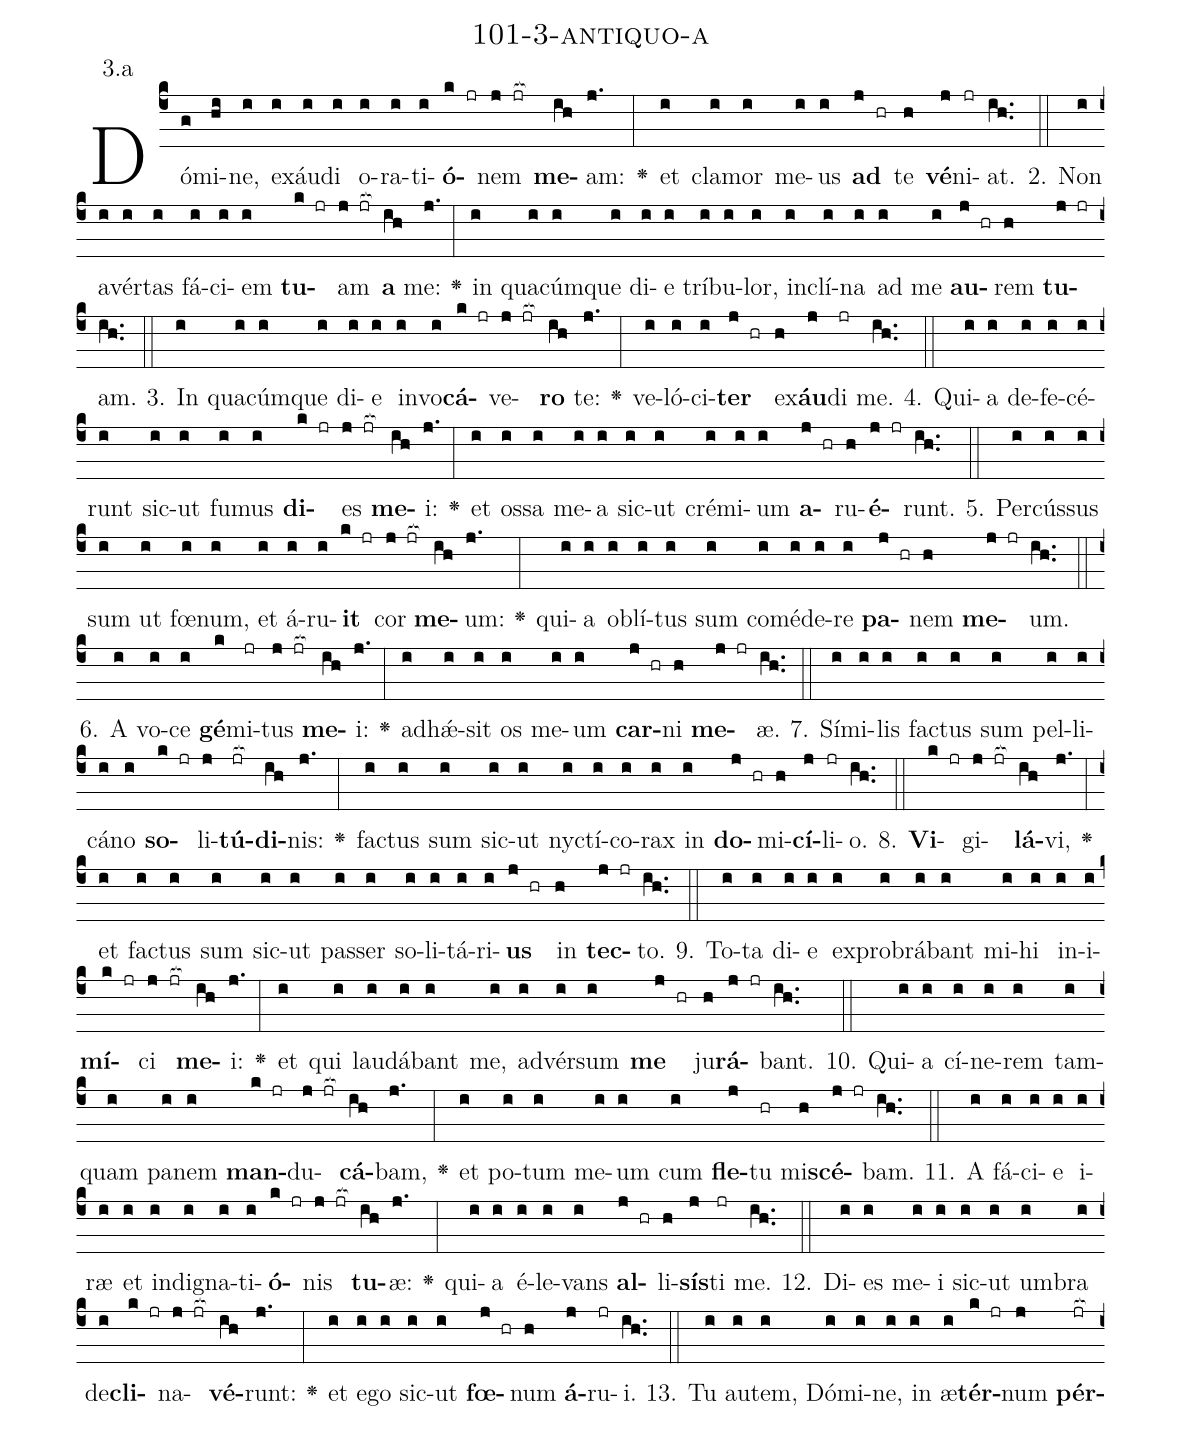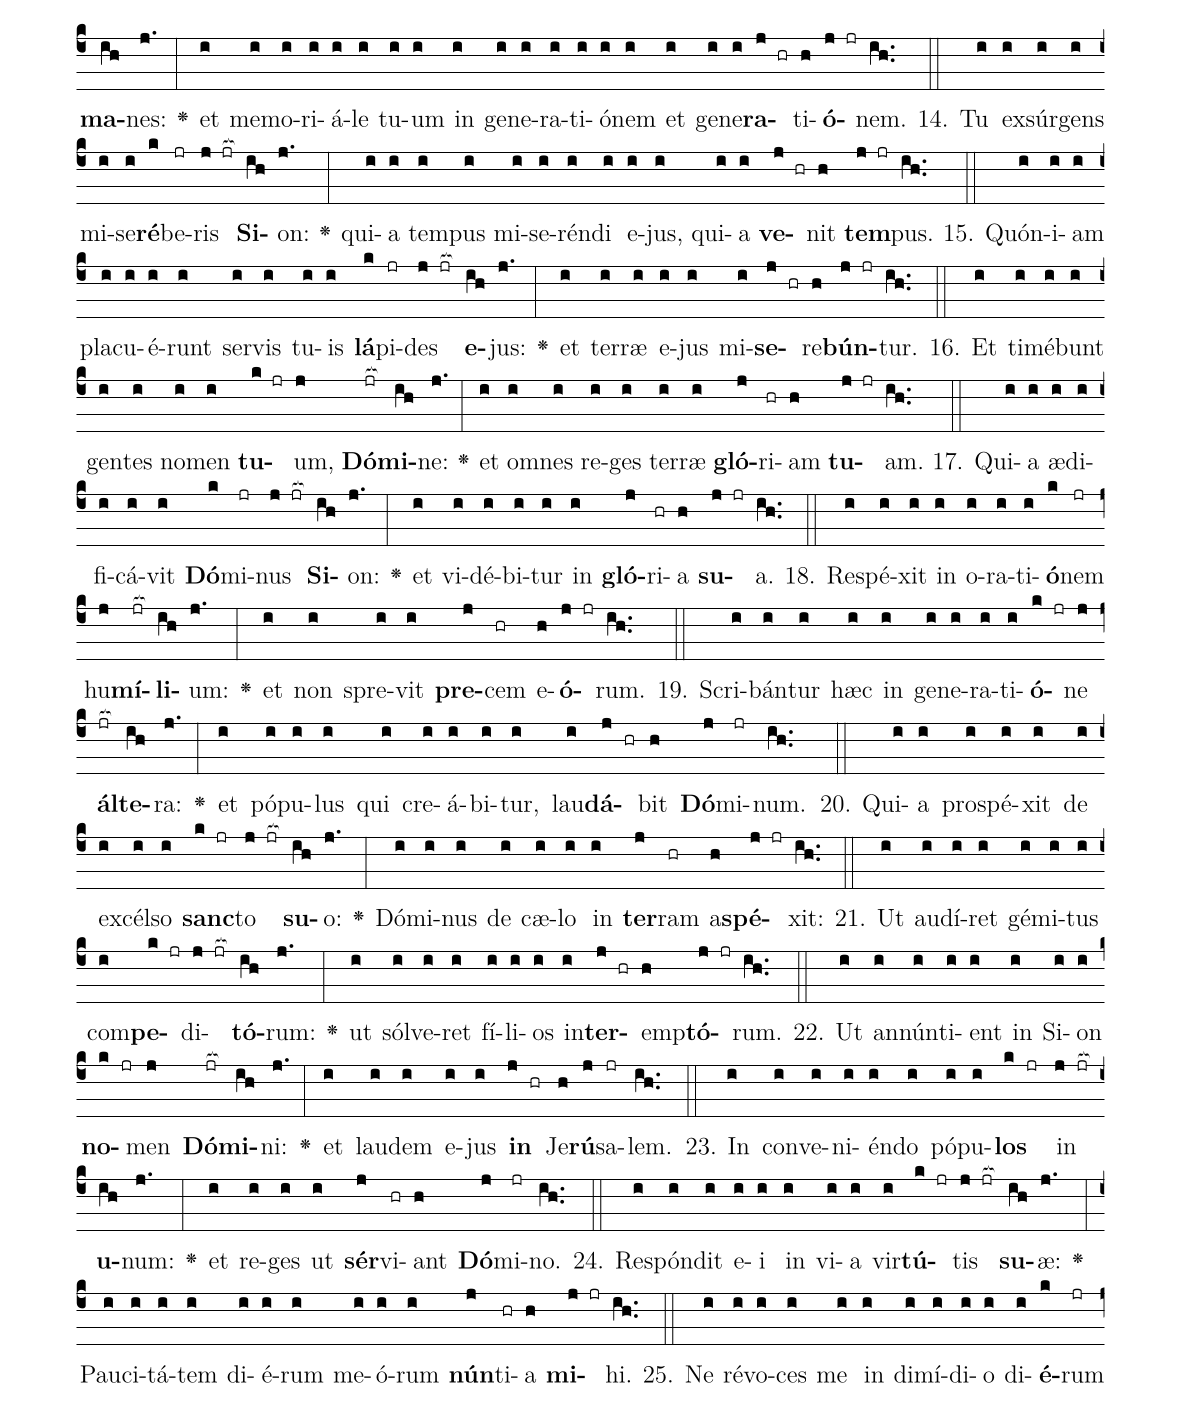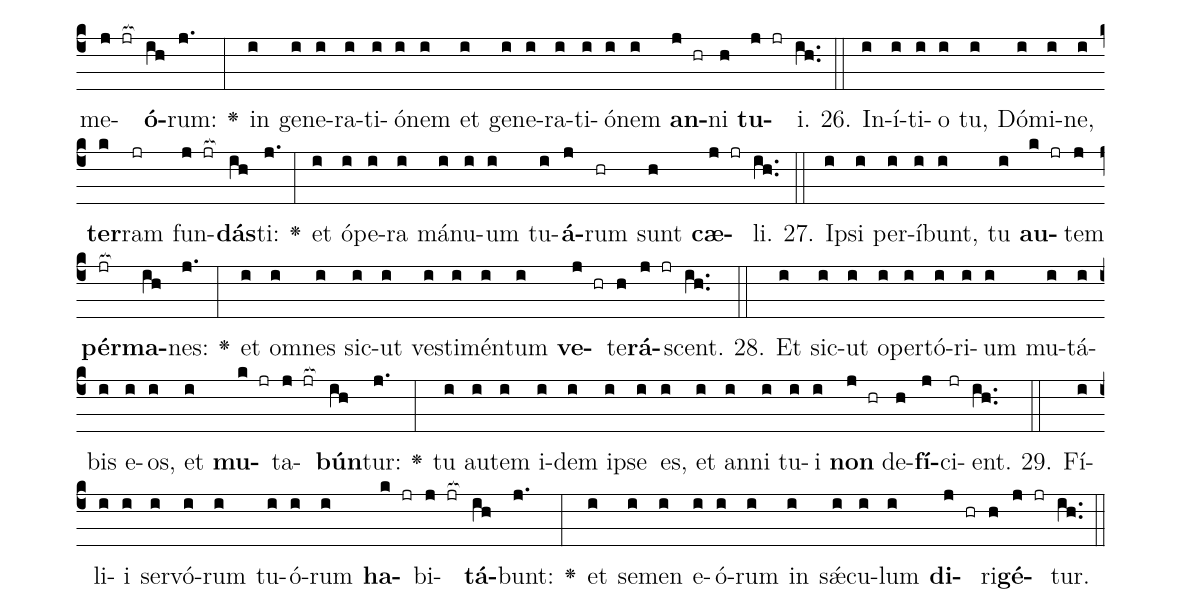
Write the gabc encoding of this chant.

name: 101-3-antiquo-a;
annotation: 3.a;
%%
(c4)Dó(g)mi(hi)ne,(i) ex(i)áu(i)di(i) o(i)ra(i)ti(i)<b>ó</b>(k jr)nem(j jr[ocb:1{]) <b>me</b>(ih[ocb:0}])am:(j.) <v>\greheightstar</v>(:) et(i) cla(i)mor(i) me(i)us(i) <b>ad</b>(j hr) te(h) <b>vé</b>(j)ni(jr)at.(ih..) (::)
2. Non(i) a(i)vér(i)tas(i) fá(i)ci(i)em(i) <b>tu</b>(k jr)am(j jr[ocb:1{]) <b>a</b>(ih[ocb:0}]) me:(j.) <v>\greheightstar</v>(:) in(i) qua(i)cúm(i)que(i) di(i)e(i) trí(i)bu(i)lor,(i) in(i)clí(i)na(i) ad(i) me(i) <b>au</b>(j hr)rem(h) <b>tu</b>(j jr)am.(ih..) (::)
3. In(i) qua(i)cúm(i)que(i) di(i)e(i) in(i)vo(i)<b>cá</b>(k jr)ve(j jr[ocb:1{])<b>ro</b>(ih[ocb:0}]) te:(j.) <v>\greheightstar</v>(:) ve(i)ló(i)ci(i)<b>ter</b>(j hr) ex(h)<b>áu</b>(j)di(jr) me.(ih..) (::)
4. Qui(i)a(i) de(i)fe(i)cé(i)runt(i) sic(i)ut(i) fu(i)mus(i) <b>di</b>(k jr)es(j jr[ocb:1{]) <b>me</b>(ih[ocb:0}])i:(j.) <v>\greheightstar</v>(:) et(i) os(i)sa(i) me(i)a(i) sic(i)ut(i) cré(i)mi(i)um(i) <b>a</b>(j hr)ru(h)<b>é</b>(j jr)runt.(ih..) (::)
5. Per(i)cús(i)sus(i) sum(i) ut(i) fœ(i)num,(i) et(i) á(i)ru(i)<b>it</b>(k jr) cor(j jr[ocb:1{]) <b>me</b>(ih[ocb:0}])um:(j.) <v>\greheightstar</v>(:) qui(i)a(i) ob(i)lí(i)tus(i) sum(i) com(i)é(i)de(i)re(i) <b>pa</b>(j hr)nem(h) <b>me</b>(j jr)um.(ih..) (::)
6. A(i) vo(i)ce(i) <b>gé</b>(k)mi(jr)tus(j jr[ocb:1{]) <b>me</b>(ih[ocb:0}])i:(j.) <v>\greheightstar</v>(:) ad(i)hǽ(i)sit(i) os(i) me(i)um(i) <b>car</b>(j hr)ni(h) <b>me</b>(j jr)æ.(ih..) (::)
7. Sí(i)mi(i)lis(i) fac(i)tus(i) sum(i) pel(i)li(i)cá(i)no(i) <b>so</b>(k jr)li(j)<b>tú</b>(jr[ocb:1{])<b>di</b>(ih[ocb:0}])nis:(j.) <v>\greheightstar</v>(:) fac(i)tus(i) sum(i) sic(i)ut(i) nyc(i)tí(i)co(i)rax(i) in(i) <b>do</b>(j hr)mi(h)<b>cí</b>(j)li(jr)o.(ih..) (::)
8. <b>Vi</b>(k jr)gi(j jr[ocb:1{])<b>lá</b>(ih[ocb:0}])vi,(j.) <v>\greheightstar</v>(:) et(i) fac(i)tus(i) sum(i) sic(i)ut(i) pas(i)ser(i) so(i)li(i)tá(i)ri(i)<b>us</b>(j hr) in(h) <b>tec</b>(j jr)to.(ih..) (::)
9. To(i)ta(i) di(i)e(i) ex(i)pro(i)brá(i)bant(i) mi(i)hi(i) in(i)i(i)<b>mí</b>(k jr)ci(j jr[ocb:1{]) <b>me</b>(ih[ocb:0}])i:(j.) <v>\greheightstar</v>(:) et(i) qui(i) lau(i)dá(i)bant(i) me,(i) ad(i)vér(i)sum(i) <b>me</b>(j hr) ju(h)<b>rá</b>(j jr)bant.(ih..) (::)
10. Qui(i)a(i) cí(i)ne(i)rem(i) tam(i)quam(i) pa(i)nem(i) <b>man</b>(k jr)du(j jr[ocb:1{])<b>cá</b>(ih[ocb:0}])bam,(j.) <v>\greheightstar</v>(:) et(i) po(i)tum(i) me(i)um(i) cum(i) <b>fle</b>(j)tu(hr) mi(h)<b>scé</b>(j jr)bam.(ih..) (::)
11. A(i) fá(i)ci(i)e(i) i(i)ræ(i) et(i) in(i)di(i)gna(i)ti(i)<b>ó</b>(k jr)nis(j jr[ocb:1{]) <b>tu</b>(ih[ocb:0}])æ:(j.) <v>\greheightstar</v>(:) qui(i)a(i) é(i)le(i)vans(i) <b>al</b>(j hr)li(h)<b>sís</b>(j)ti(jr) me.(ih..) (::)
12. Di(i)es(i) me(i)i(i) sic(i)ut(i) um(i)bra(i) de(i)<b>cli</b>(k jr)na(j jr[ocb:1{])<b>vé</b>(ih[ocb:0}])runt:(j.) <v>\greheightstar</v>(:) et(i) e(i)go(i) sic(i)ut(i) <b>fœ</b>(j hr)num(h) <b>á</b>(j)ru(jr)i.(ih..) (::)
13. Tu(i) au(i)tem,(i) Dó(i)mi(i)ne,(i) in(i) æ(i)<b>tér</b>(k jr)num(j) <b>pér</b>(jr[ocb:1{])<b>ma</b>(ih[ocb:0}])nes:(j.) <v>\greheightstar</v>(:) et(i) me(i)mo(i)ri(i)á(i)le(i) tu(i)um(i) in(i) ge(i)ne(i)ra(i)ti(i)ó(i)nem(i) et(i) ge(i)ne(i)<b>ra</b>(j hr)ti(h)<b>ó</b>(j jr)nem.(ih..) (::)
14. Tu(i) ex(i)súr(i)gens(i) mi(i)se(i)<b>ré</b>(k)be(jr)ris(j jr[ocb:1{]) <b>Si</b>(ih[ocb:0}])on:(j.) <v>\greheightstar</v>(:) qui(i)a(i) tem(i)pus(i) mi(i)se(i)rén(i)di(i) e(i)jus,(i) qui(i)a(i) <b>ve</b>(j hr)nit(h) <b>tem</b>(j jr)pus.(ih..) (::)
15. Quón(i)i(i)am(i) pla(i)cu(i)é(i)runt(i) ser(i)vis(i) tu(i)is(i) <b>lá</b>(k)pi(jr)des(j jr[ocb:1{]) <b>e</b>(ih[ocb:0}])jus:(j.) <v>\greheightstar</v>(:) et(i) ter(i)ræ(i) e(i)jus(i) mi(i)<b>se</b>(j hr)re(h)<b>bún</b>(j jr)tur.(ih..) (::)
16. Et(i) ti(i)mé(i)bunt(i) gen(i)tes(i) no(i)men(i) <b>tu</b>(k jr)um,(j) <b>Dó</b>(jr[ocb:1{])<b>mi</b>(ih[ocb:0}])ne:(j.) <v>\greheightstar</v>(:) et(i) om(i)nes(i) re(i)ges(i) ter(i)ræ(i) <b>gló</b>(j)ri(hr)am(h) <b>tu</b>(j jr)am.(ih..) (::)
17. Qui(i)a(i) æ(i)di(i)fi(i)cá(i)vit(i) <b>Dó</b>(k)mi(jr)nus(j jr[ocb:1{]) <b>Si</b>(ih[ocb:0}])on:(j.) <v>\greheightstar</v>(:) et(i) vi(i)dé(i)bi(i)tur(i) in(i) <b>gló</b>(j)ri(hr)a(h) <b>su</b>(j jr)a.(ih..) (::)
18. Re(i)spé(i)xit(i) in(i) o(i)ra(i)ti(i)<b>ó</b>(k)nem(jr) hu(j)<b>mí</b>(jr[ocb:1{])<b>li</b>(ih[ocb:0}])um:(j.) <v>\greheightstar</v>(:) et(i) non(i) spre(i)vit(i) <b>pre</b>(j)cem(hr) e(h)<b>ó</b>(j jr)rum.(ih..) (::)
19. Scri(i)bán(i)tur(i) hæc(i) in(i) ge(i)ne(i)ra(i)ti(i)<b>ó</b>(k jr)ne(j) <b>ál</b>(jr[ocb:1{])<b>te</b>(ih[ocb:0}])ra:(j.) <v>\greheightstar</v>(:) et(i) pó(i)pu(i)lus(i) qui(i) cre(i)á(i)bi(i)tur,(i) lau(i)<b>dá</b>(j hr)bit(h) <b>Dó</b>(j)mi(jr)num.(ih..) (::)
20. Qui(i)a(i) pro(i)spé(i)xit(i) de(i) ex(i)cél(i)so(i) <b>sanc</b>(k jr)to(j jr[ocb:1{]) <b>su</b>(ih[ocb:0}])o:(j.) <v>\greheightstar</v>(:) Dó(i)mi(i)nus(i) de(i) cæ(i)lo(i) in(i) <b>ter</b>(j)ram(hr) a(h)<b>spé</b>(j jr)xit:(ih..) (::)
21. Ut(i) au(i)dí(i)ret(i) gé(i)mi(i)tus(i) com(i)<b>pe</b>(k jr)di(j jr[ocb:1{])<b>tó</b>(ih[ocb:0}])rum:(j.) <v>\greheightstar</v>(:) ut(i) sól(i)ve(i)ret(i) fí(i)li(i)os(i) in(i)<b>ter</b>(j hr)emp(h)<b>tó</b>(j jr)rum.(ih..) (::)
22. Ut(i) an(i)nún(i)ti(i)ent(i) in(i) Si(i)on(i) <b>no</b>(k jr)men(j) <b>Dó</b>(jr[ocb:1{])<b>mi</b>(ih[ocb:0}])ni:(j.) <v>\greheightstar</v>(:) et(i) lau(i)dem(i) e(i)jus(i) <b>in</b>(j hr) Je(h)<b>rú</b>(j)sa(jr)lem.(ih..) (::)
23. In(i) con(i)ve(i)ni(i)én(i)do(i) pó(i)pu(i)<b>los</b>(k jr) in(j jr[ocb:1{]) <b>u</b>(ih[ocb:0}])num:(j.) <v>\greheightstar</v>(:) et(i) re(i)ges(i) ut(i) <b>sér</b>(j)vi(hr)ant(h) <b>Dó</b>(j)mi(jr)no.(ih..) (::)
24. Re(i)spón(i)dit(i) e(i)i(i) in(i) vi(i)a(i) vir(i)<b>tú</b>(k jr)tis(j jr[ocb:1{]) <b>su</b>(ih[ocb:0}])æ:(j.) <v>\greheightstar</v>(:) Pau(i)ci(i)tá(i)tem(i) di(i)é(i)rum(i) me(i)ó(i)rum(i) <b>nún</b>(j)ti(hr)a(h) <b>mi</b>(j jr)hi.(ih..) (::)
25. Ne(i) ré(i)vo(i)ces(i) me(i) in(i) di(i)mí(i)di(i)o(i) di(i)<b>é</b>(k)rum(jr) me(j jr[ocb:1{])<b>ó</b>(ih[ocb:0}])rum:(j.) <v>\greheightstar</v>(:) in(i) ge(i)ne(i)ra(i)ti(i)ó(i)nem(i) et(i) ge(i)ne(i)ra(i)ti(i)ó(i)nem(i) <b>an</b>(j hr)ni(h) <b>tu</b>(j jr)i.(ih..) (::)
26. In(i)í(i)ti(i)o(i) tu,(i) Dó(i)mi(i)ne,(i) <b>ter</b>(k)ram(jr) fun(j jr[ocb:1{])<b>dás</b>(ih[ocb:0}])ti:(j.) <v>\greheightstar</v>(:) et(i) ó(i)pe(i)ra(i) má(i)nu(i)um(i) tu(i)<b>á</b>(j)rum(hr) sunt(h) <b>cæ</b>(j jr)li.(ih..) (::)
27. Ip(i)si(i) per(i)í(i)bunt,(i) tu(i) <b>au</b>(k jr)tem(j) <b>pér</b>(jr[ocb:1{])<b>ma</b>(ih[ocb:0}])nes:(j.) <v>\greheightstar</v>(:) et(i) om(i)nes(i) sic(i)ut(i) ves(i)ti(i)mén(i)tum(i) <b>ve</b>(j hr)te(h)<b>rá</b>(j jr)scent.(ih..) (::)
28. Et(i) sic(i)ut(i) o(i)per(i)tó(i)ri(i)um(i) mu(i)tá(i)bis(i) e(i)os,(i) et(i) <b>mu</b>(k jr)ta(j jr[ocb:1{])<b>bún</b>(ih[ocb:0}])tur:(j.) <v>\greheightstar</v>(:) tu(i) au(i)tem(i) i(i)dem(i) ip(i)se(i) es,(i) et(i) an(i)ni(i) tu(i)i(i) <b>non</b>(j hr) de(h)<b>fí</b>(j)ci(jr)ent.(ih..) (::)
29. Fí(i)li(i)i(i) ser(i)vó(i)rum(i) tu(i)ó(i)rum(i) <b>ha</b>(k jr)bi(j jr[ocb:1{])<b>tá</b>(ih[ocb:0}])bunt:(j.) <v>\greheightstar</v>(:) et(i) se(i)men(i) e(i)ó(i)rum(i) in(i) sǽ(i)cu(i)lum(i) <b>di</b>(j hr)ri(h)<b>gé</b>(j jr)tur.(ih..) (::)
